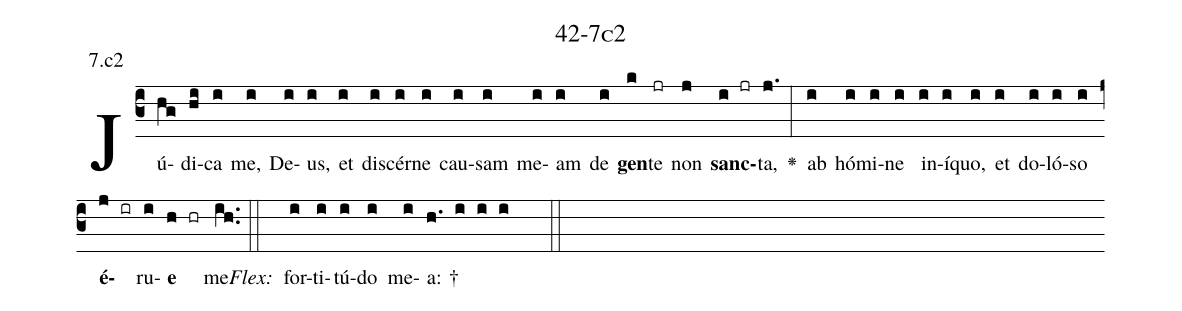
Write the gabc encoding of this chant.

name: 42-7c2;
annotation: 7.c2;
%%
(c3)Jú(hg)di(hi)ca(i) me,(i) De(i)us,(i) et(i) di(i)scér(i)ne(i) cau(i)sam(i) me(i)am(i) de(i) <b>gen</b>(k)te(jr) non(j) <b>sanc</b>(i jr)ta,(j.) <v>\greheightstar</v>(:) ab(i) hó(i)mi(i)ne(i) in(i)í(i)quo,(i) et(i) do(i)ló(i)so(i) <b>é</b>(j ir)ru(i)<b>e</b>(h hr) me.(ih..) (::)
<i>Flex:</i>()  for(i)ti(i)tú(i)do(i) me(i)a: †(h. i i i  ::)

%E(i) u(i) o(j) u(i) a(h) e.(ih..) (::)
